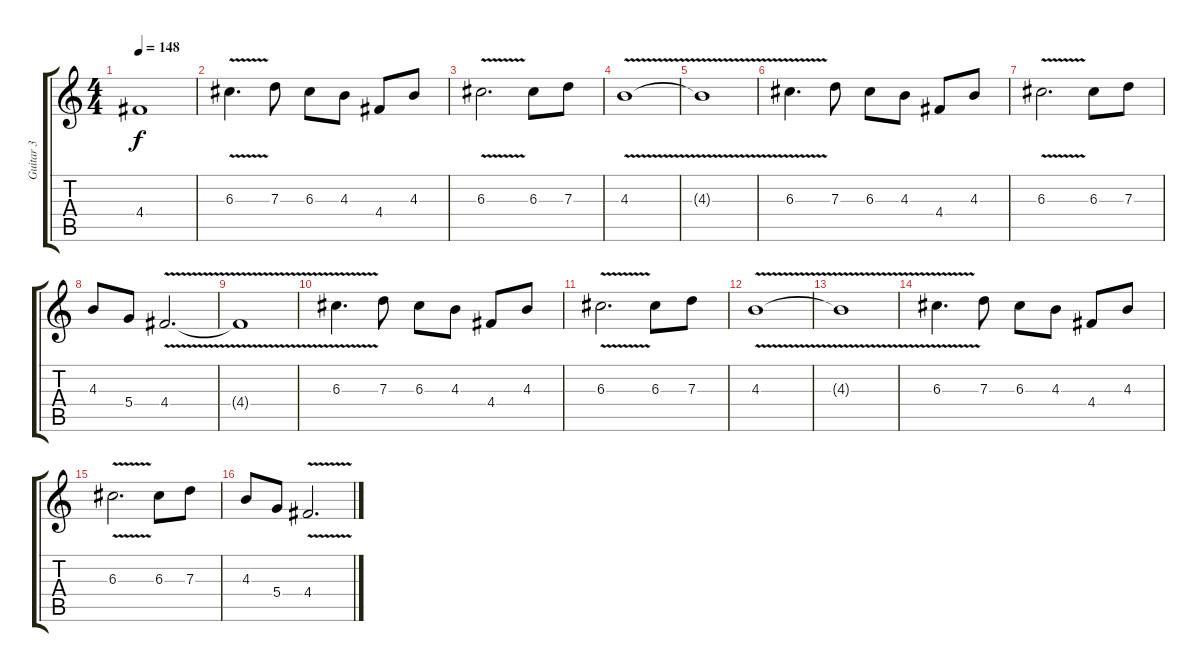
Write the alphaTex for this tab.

\track ("Guitar 3" "Guitar 3") {instrument distortionguitar}
\staff {score tabs}
\tuning (E4 B3 G3 D3 A2 E2) {hide}
\ts (4 4)
\tempo 148
\clef g2
\ks c
4.4{t}.1{dy f} |
6.3{v}.4{d volume 14} 7.3.8 6.3.8 4.3.8 4.4.8 4.3.8 |
6.3{v}.2{d} 6.3.8 7.3.8 |
4.3{v}.1 |
4.3{t}.1 |
6.3{v}.4{d} 7.3.8 6.3.8 4.3.8 4.4.8 4.3.8 |
6.3{v}.2{d} 6.3.8 7.3.8 |
4.3.8 5.4.8 4.4{v}.2{d} |
4.4{t}.1 |
6.3{v}.4{d volume 14} 7.3.8 6.3.8 4.3.8 4.4.8 4.3.8 |
6.3{v}.2{d} 6.3.8 7.3.8 |
4.3{v}.1 |
4.3{t}.1 |
6.3{v}.4{d} 7.3.8 6.3.8 4.3.8 4.4.8 4.3.8 |
6.3{v}.2{d} 6.3.8 7.3.8 |
4.3.8 5.4.8 4.4{v}.2{d}
